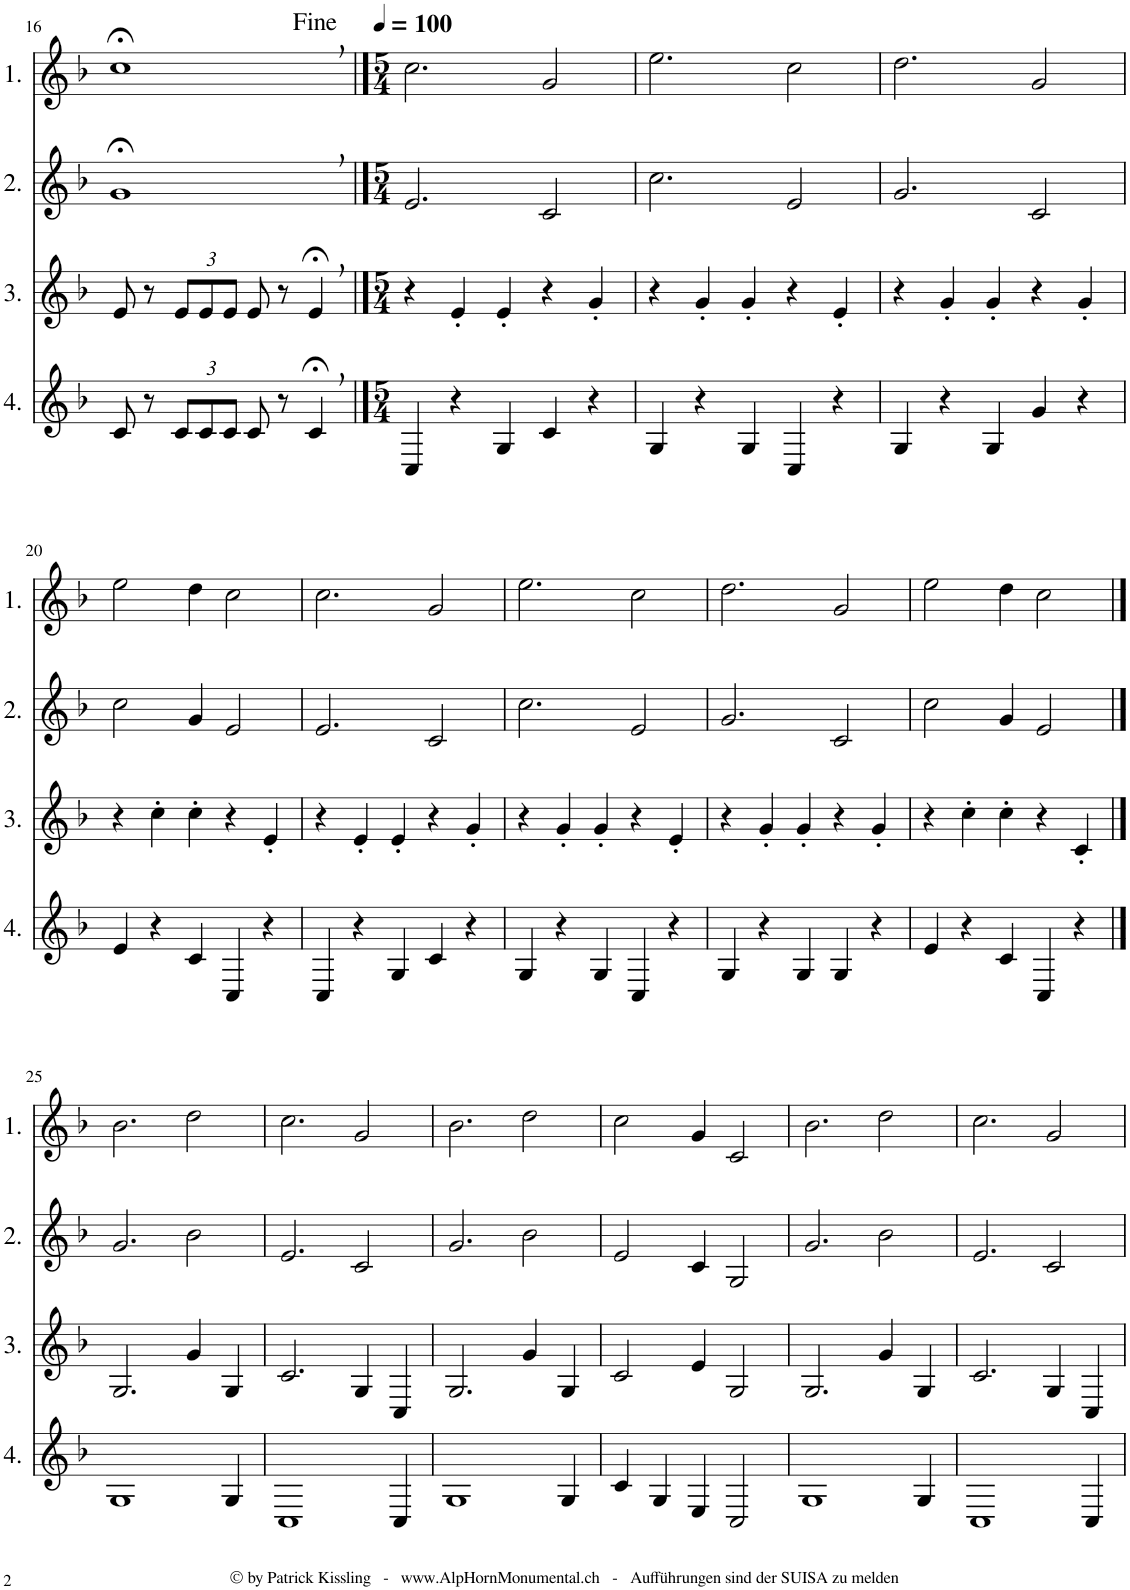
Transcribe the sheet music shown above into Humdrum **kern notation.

**kern	**kern	**kern	**kern
*part4	*part3	*part2	*part1
*staff4	*staff3	*staff2	*staff1
*I"4.	*I"3.	*I"2.	*I"1.
!!LO:PB:g=z
*clefG2	*clefG2	*clefG2	*clefG2
*Trd4c7	*Trd4c7	*Trd4c7	*Trd4c7
*k[b-]	*k[b-]	*k[b-]	*k[b-]
*M4/4	*M4/4	*M4/4	*M4/4
=16	=16	=16	=16
8c/	8e/	1g;<,	1cc;<,
8r	8r	.	.
*Xbrackettup	*Xbrackettup	*	*
12c/L	12e/L	.	.
12c/	12e/	.	.
12c/J	12e/J	.	.
8c/	8e/	.	.
8r	8r	.	.
4c;<,/	4e;<,/	.	.
==17	==17	==17	==17
*M5/4	*M5/4	*M5/4	*M5/4
*	*	*	*MM100
4C/	4r	2.e/	2.cc\
4r	4e'/	.	.
4G/	4e'/	.	.
4c/	4r	2c/	2g/
4r	4g'/	.	.
=18	=18	=18	=18
4G/	4r	2.cc\	2.ee\
4r	4g'/	.	.
4G/	4g'/	.	.
4C/	4r	2e/	2cc\
4r	4e'/	.	.
=19	=19	=19	=19
4G/	4r	2.g/	2.dd\
4r	4g'/	.	.
4G/	4g'/	.	.
4g/	4r	2c/	2g/
4r	4g'/	.	.
!!LO:LB:g=z
=20	=20	=20	=20
4e/	4r	2cc\	2ee\
4r	4cc'\	.	.
4c/	4cc'\	4g/	4dd\
4C/	4r	2e/	2cc\
4r	4e'/	.	.
=21	=21	=21	=21
4C/	4r	2.e/	2.cc\
4r	4e'/	.	.
4G/	4e'/	.	.
4c/	4r	2c/	2g/
4r	4g'/	.	.
=22	=22	=22	=22
4G/	4r	2.cc\	2.ee\
4r	4g'/	.	.
4G/	4g'/	.	.
4C/	4r	2e/	2cc\
4r	4e'/	.	.
=23	=23	=23	=23
4G/	4r	2.g/	2.dd\
4r	4g'/	.	.
4G/	4g'/	.	.
4G/	4r	2c/	2g/
4r	4g'/	.	.
=24	=24	=24	=24
4e/	4r	2cc\	2ee\
4r	4cc'\	.	.
4c/	4cc'\	4g/	4dd\
4C/	4r	2e/	2cc\
4r	4c'/	.	.
!!LO:LB:g=z
==25	==25	==25	==25
1G	2.G/	2.g/	2.b-\
.	4g/	2b-\	2dd\
4G/	4G/	.	.
=26	=26	=26	=26
1C	2.c/	2.e/	2.cc\
.	4G/	2c/	2g/
4C/	4C/	.	.
=27	=27	=27	=27
1G	2.G/	2.g/	2.b-\
.	4g/	2b-\	2dd\
4G/	4G/	.	.
=28	=28	=28	=28
4c/	2c/	2e/	2cc\
4G/	.	.	.
4E/	4e/	4c/	4g/
2C/	2G/	2G/	2c/
=29	=29	=29	=29
1G	2.G/	2.g/	2.b-\
.	4g/	2b-\	2dd\
4G/	4G/	.	.
=30	=30	=30	=30
1C	2.c/	2.e/	2.cc\
.	4G/	2c/	2g/
4C/	4C/	.	.
=	=	=	=
*-	*-	*-	*-
